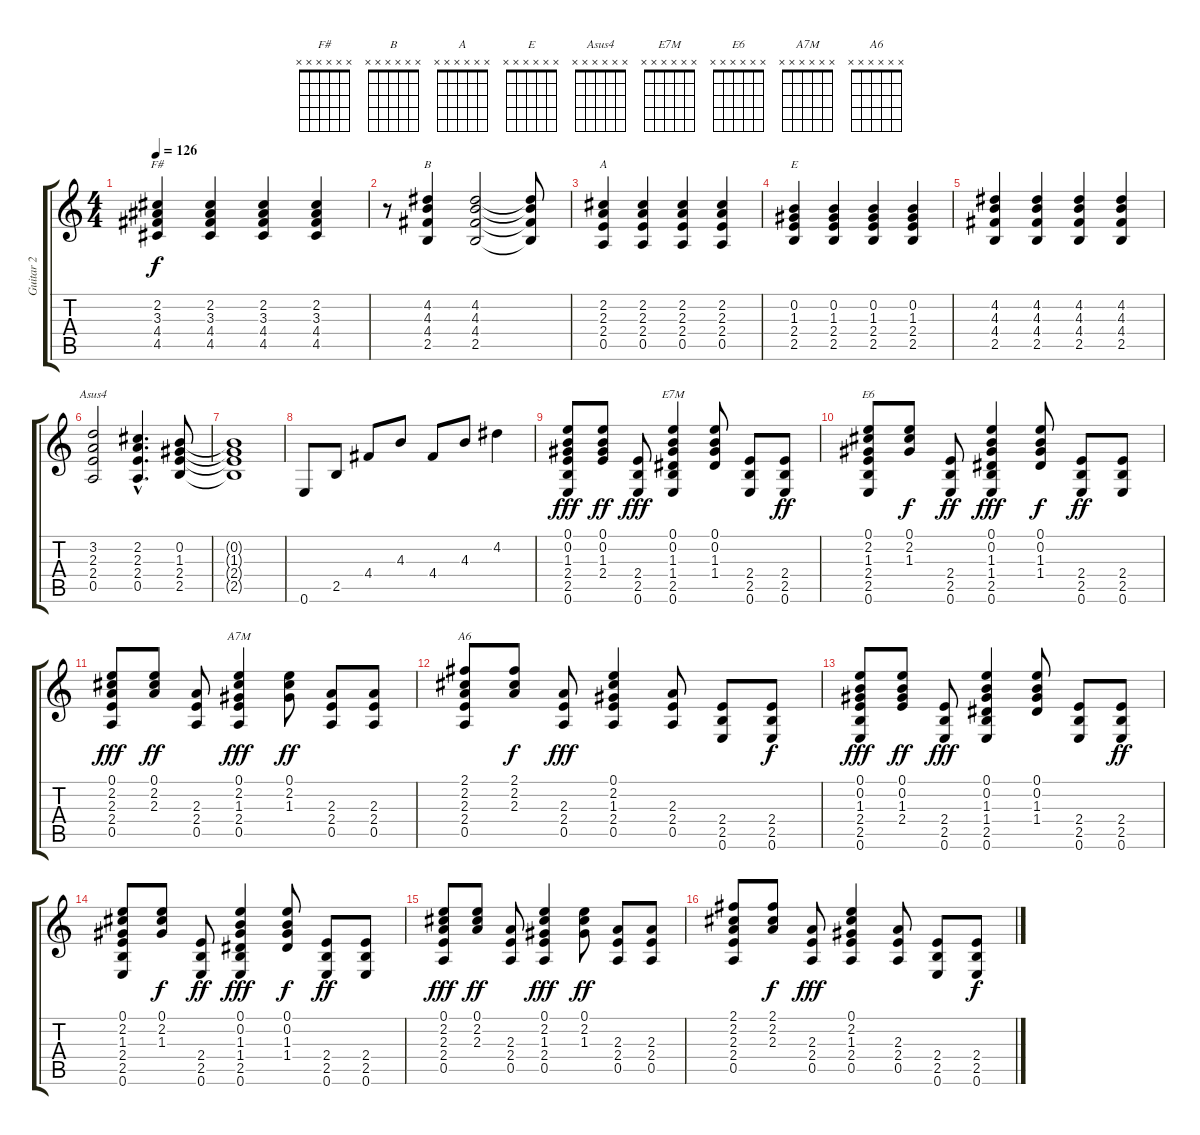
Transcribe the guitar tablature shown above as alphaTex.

\track ("Guitar 2" "Guitar 2") {instrument acousticguitarsteel}
\staff {score tabs}
\tuning (E4 B3 G3 D3 A2 E2) {hide}
\chord ("F#" x x x x x x) {firstfret 0}
\chord ("B" x x x x x x) {firstfret 0}
\chord ("A" x x x x x x) {firstfret 0}
\chord ("E" x x x x x x) {firstfret 0}
\chord ("Asus4" x x x x x x) {firstfret 0}
\chord ("E7M" x x x x x x) {firstfret 0}
\chord ("E6" x x x x x x) {firstfret 0}
\chord ("A7M" x x x x x x) {firstfret 0}
\chord ("A6" x x x x x x) {firstfret 0}
\ts (4 4)
\tempo 126
\clef g2
\ks c
(2.2 3.3 4.4 4.5).4{ch "F#" dy f} (2.2 3.3 4.4 4.5).4 (2.2 3.3 4.4 4.5).4 (2.2 3.3 4.4 4.5).4 |
r.8 (4.2 4.3 4.4 2.5).4{ch "B"} (4.2 4.3 4.4 2.5).2 (4.2{t} 4.3{t} 4.4{t} 2.5{t}).8 |
(2.2 2.3 2.4 0.5).4{ch "A"} (2.2 2.3 2.4 0.5).4 (2.2 2.3 2.4 0.5).4 (2.2 2.3 2.4 0.5).4 |
(0.2 1.3 2.4 2.5).4{ch "E"} (0.2 1.3 2.4 2.5).4 (0.2 1.3 2.4 2.5).4 (0.2 1.3 2.4 2.5).4 |
(4.2 4.3 4.4 2.5).4 (4.2 4.3 4.4 2.5).4 (4.2 4.3 4.4 2.5).4 (4.2 4.3 4.4 2.5).4 |
(3.2 2.3 2.4 0.5).2{ch "Asus4"} (2.2{hac} 2.3{hac} 2.4{hac} 0.5{hac}).4{d} (0.2 1.3 2.4 2.5).8 |
(0.2{t} 1.3{t} 2.4{t} 2.5{t}).1 |
0.6.8 2.5.8 4.4.8 4.3.8 4.4.8 4.3.8 4.2.4 |
(0.1 0.2 1.3 2.4 2.5 0.6).8{dy fff} (0.1 0.2 1.3 2.4).8{dy ff} (2.4 2.5 0.6).8{dy fff} (0.1 0.2 1.3 1.4 2.5 0.6).4{ch "E7M"} (0.1 0.2 1.3 1.4).8 (2.4 2.5 0.6).8 (2.4 2.5 0.6).8{dy ff} |
(0.1 2.2 1.3 2.4 2.5 0.6).8{ch "E6"} (0.1 2.2 1.3).8{dy f} (2.4 2.5 0.6).8{dy ff} (0.1 0.2 1.3 1.4 2.5 0.6).4{dy fff} (0.1 0.2 1.3 1.4).8{dy f} (2.4 2.5 0.6).8{dy ff} (2.4 2.5 0.6).8 |
(0.1 2.2 2.3 2.4 0.5).8{dy fff} (0.1 2.2 2.3).8{dy ff} (2.3 2.4 0.5).8 (0.1 2.2 1.3 2.4 0.5).4{ch "A7M" dy fff} (0.1 2.2 1.3).8{dy ff} (2.3 2.4 0.5).8 (2.3 2.4 0.5).8 |
(2.1 2.2 2.3 2.4 0.5).8{ch "A6"} (2.1 2.2 2.3).8{dy f} (2.3 2.4 0.5).8{dy fff} (0.1 2.2 1.3 2.4 0.5).4 (2.3 2.4 0.5).8 (2.4 2.5 0.6).8 (2.4 2.5 0.6).8{dy f} |
(0.1 0.2 1.3 2.4 2.5 0.6).8{dy fff} (0.1 0.2 1.3 2.4).8{dy ff} (2.4 2.5 0.6).8{dy fff} (0.1 0.2 1.3 1.4 2.5 0.6).4 (0.1 0.2 1.3 1.4).8 (2.4 2.5 0.6).8 (2.4 2.5 0.6).8{dy ff} |
(0.1 2.2 1.3 2.4 2.5 0.6).8 (0.1 2.2 1.3).8{dy f} (2.4 2.5 0.6).8{dy ff} (0.1 0.2 1.3 1.4 2.5 0.6).4{dy fff} (0.1 0.2 1.3 1.4).8{dy f} (2.4 2.5 0.6).8{dy ff} (2.4 2.5 0.6).8 |
(0.1 2.2 2.3 2.4 0.5).8{dy fff} (0.1 2.2 2.3).8{dy ff} (2.3 2.4 0.5).8 (0.1 2.2 1.3 2.4 0.5).4{dy fff} (0.1 2.2 1.3).8{dy ff} (2.3 2.4 0.5).8 (2.3 2.4 0.5).8 |
(2.1 2.2 2.3 2.4 0.5).8 (2.1 2.2 2.3).8{dy f} (2.3 2.4 0.5).8{dy fff} (0.1 2.2 1.3 2.4 0.5).4 (2.3 2.4 0.5).8 (2.4 2.5 0.6).8 (2.4 2.5 0.6).8{dy f}
